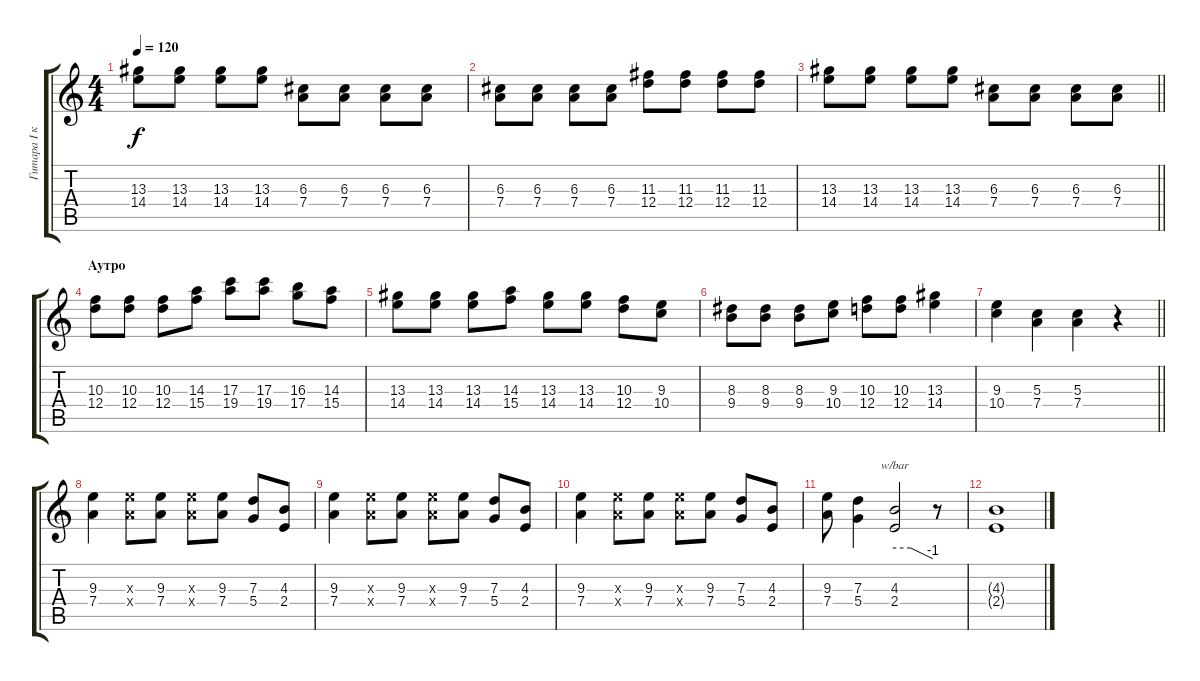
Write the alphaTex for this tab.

\track ("Гитара I к.2" "Гитара I к") {instrument distortionguitar}
\staff {score tabs}
\tuning (E4 B3 G3 D3 A2 E2) {hide}
\ts (4 4)
\tempo 120
\clef g2
\ks c
(13.3 14.4).8{dy f} (13.3 14.4).8 (13.3 14.4).8 (13.3 14.4).8 (6.3 7.4).8 (6.3 7.4).8 (6.3 7.4).8 (6.3 7.4).8 |
(6.3 7.4).8 (6.3 7.4).8 (6.3 7.4).8 (6.3 7.4).8 (11.3 12.4).8 (11.3 12.4).8 (11.3 12.4).8 (11.3 12.4).8 |
\barLineRight lightlight
(13.3 14.4).8 (13.3 14.4).8 (13.3 14.4).8 (13.3 14.4).8 (6.3 7.4).8 (6.3 7.4).8 (6.3 7.4).8 (6.3 7.4).8 |
\section ("" "Аутро")
(10.3 12.4).8 (10.3 12.4).8 (10.3 12.4).8 (14.3 15.4).8 (17.3 19.4).8 (17.3 19.4).8 (16.3 17.4).8 (14.3 15.4).8 |
(13.3 14.4).8 (13.3 14.4).8 (13.3 14.4).8 (14.3 15.4).8 (13.3 14.4).8 (13.3 14.4).8 (10.3 12.4).8 (9.3 10.4).8 |
(8.3 9.4).8 (8.3 9.4).8 (8.3 9.4).8 (9.3 10.4).8 (10.3 12.4).8 (10.3 12.4).8 (13.3 14.4).4 |
\barLineRight lightlight
(9.3 10.4).4 (5.3 7.4).4 (5.3 7.4).4 r.4 |
(9.3 7.4).4 (9.3{x} 7.4{x}).8 (9.3 7.4).8 (9.3{x} 7.4{x}).8 (9.3 7.4).8 (7.3 5.4).8 (4.3 2.4).8 |
(9.3 7.4).4 (9.3{x} 7.4{x}).8 (9.3 7.4).8 (9.3{x} 7.4{x}).8 (9.3 7.4).8 (7.3 5.4).8 (4.3 2.4).8 |
(9.3 7.4).4 (9.3{x} 7.4{x}).8 (9.3 7.4).8 (9.3{x} 7.4{x}).8 (9.3 7.4).8 (7.3 5.4).8 (4.3 2.4).8 |
(9.3 7.4).8 (7.3 5.4).4 (4.3 2.4).2{tbe (custom default 0 0 25 0 60 -4)} r.8 |
(4.3{t} 2.4{t}).1
